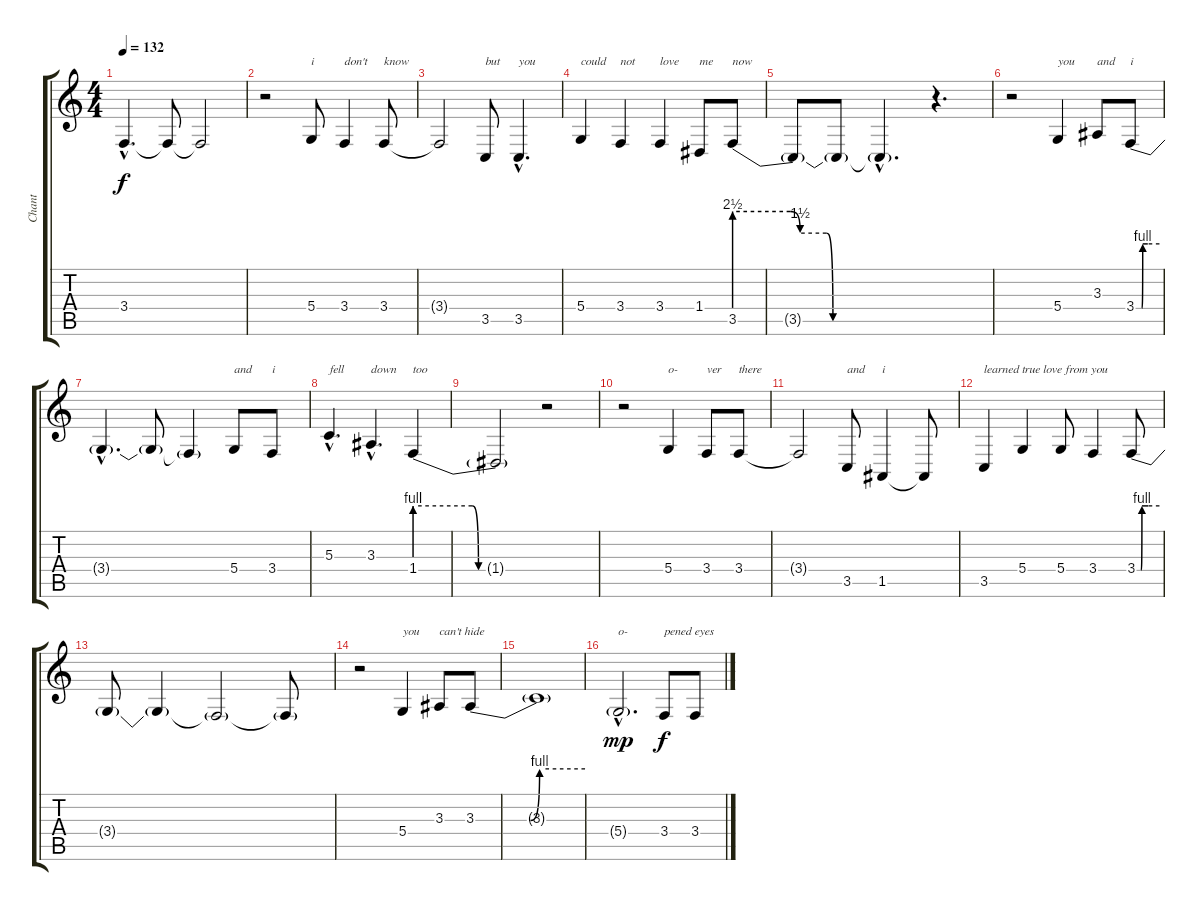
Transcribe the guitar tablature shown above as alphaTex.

\track ("Chant" "Chant") {instrument choiraahs}
\staff {score tabs}
\tuning (E4 B3 G3 D3 A2 E2) {hide}
\ts (4 4)
\tempo 132
\clef g2
\ks c
3.4{hac t}.4{d dy f} 3.4{t}.8 3.4{t}.2 |
r.2 5.4.8{txt "i"} 3.4.4{txt "don't"} 3.4.8{txt "know"} |
3.4{t}.2 3.5.8{txt "but"} 3.5{hac}.4{d txt "you"} |
5.4.4{txt "could"} 3.4.4{txt "not"} 3.4.4{txt "love"} 1.4.8{txt "me"} 3.5{be (custom 0 10 17 10 20 6 28 6 30 0 40 0 60 0)}.8{txt "now"} |
3.5{t}.8 3.5{t}.8 3.5{hac t}.4{d} r.4{d} |
r.2 5.4.4{txt "you"} 3.3.8{txt "and"} 3.4{be (custom 0 0 15 0 17 4 30 4 60 4)}.8{txt "i"} |
3.4{hac t}.4{d} 3.4{t}.8 3.4{t}.4 5.4.8{txt "and"} 3.4.8{txt "i"} |
5.3{hac}.4{d txt "fell"} 3.3{hac}.4{d txt "down"} 1.4{be (custom 0 4 27 4 30 0 60 0)}.4{txt "too"} |
1.4{t}.2 r.2 |
r.2 5.4.4{txt "o-"} 3.4.8{txt "ver"} 3.4.8{txt "there"} |
3.4{t}.2 3.5.8{txt "and"} 1.5.4{txt "i"} 1.5{t}.8 |
3.5.4{txt "learned true love from you"} 5.4.4 5.4.8 3.4.4 3.4{be (custom 0 0 11 0 13 4 30 4 60 4)}.8 |
3.4{t}.8 3.4{t}.4 3.4{t}.2 3.4{t}.8 |
r.2 5.4.4{txt "you"} 3.3.8{txt "can't hide "} 3.3{be (custom 0 0 18 0 30 0 35 4 60 4)}.8 |
3.3{t}.1 |
5.4{g hac}.2{d txt "o-" dy mp} 3.4.8{txt "pened eyes" dy f} 3.4.8
